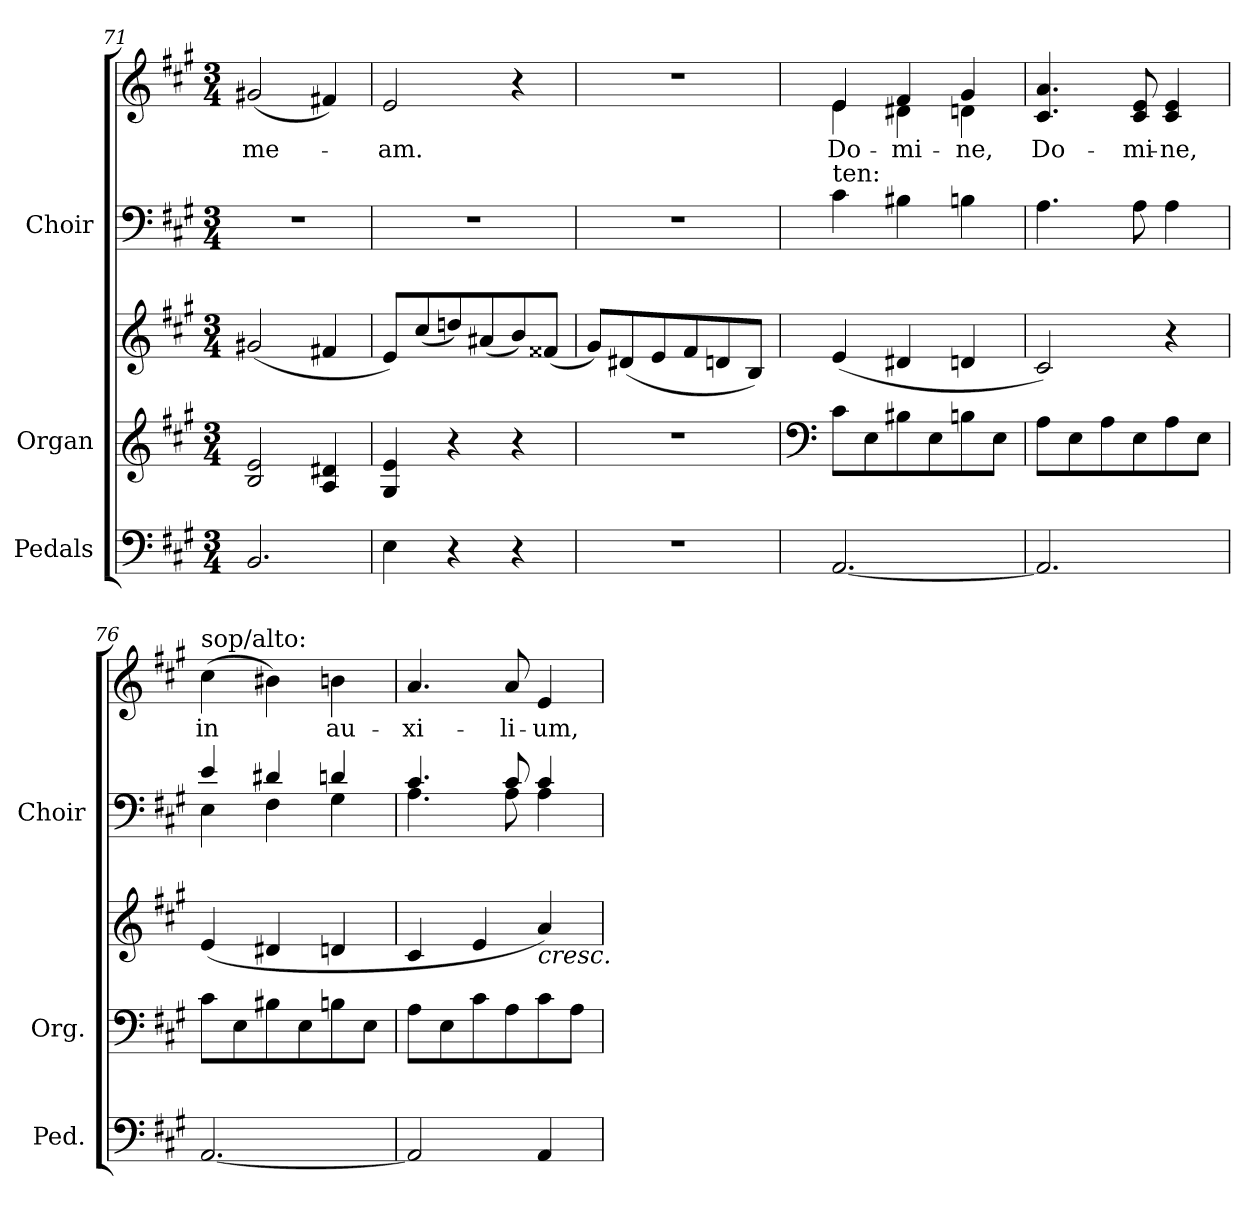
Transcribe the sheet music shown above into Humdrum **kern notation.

**kern	**kern	**kern	**dynam	**kern	**kern	**text
*part3	*part2	*part2	*part2	*part1	*part1	*part1
*staff5	*staff4	*staff3	*staff3/4	*staff2	*staff1	*staff1
*I"Pedals	*I"Organ	*	*	*I"Choir	*	*
*I'Ped.	*I'Org.	*	*	*I'Choir	*	*
*clefF4	*clefG2	*clefG2	*	*clefF4	*clefG2	*
*k[f#c#g#]	*k[f#c#g#]	*k[f#c#g#]	*	*k[f#c#g#]	*k[f#c#g#]	*
*A:	*A:	*A:	*	*A:	*A:	*
*M3/4	*M3/4	*M3/4	*	*M3/4	*M3/4	*
=71	=71	=71	=71	=71	=71	=71
!	!	!	!	!LO:N:vis=1	!	!
!	!	!	!	!	!	!LO:LY:b:color=#000000
2.BBi/	2Bi/ 2ei	(2g#Xi/	.	2.r	(2g#Xi/	me-
.	4Ai/ 4d#Xi	4f#Xi/	.	.	4f#Xi/)	.
=72	=72	=72	=72	=72	=72	=72
!	!	!	!	!LO:N:vis=1	!	!
!	!	!	!	!	!	!LO:LY:b:color=#000000
4Ei\	4G#i/ 4ei	8ei/L)	.	2.r	2ei/	-am.
.	.	(8cc#i/	.	.	.	.
4r	4r	8ddni/)	.	.	.	.
.	.	(8a#Xi/	.	.	.	.
4r	4r	8bi/)	.	.	4r	.
.	.	(8f##Xi/J	.	.	.	.
=73	=73	=73	=73	=73	=73	=73
!LO:N:vis=1	!LO:N:vis=1	!	!	!LO:N:vis=1	!LO:N:vis=1	!
2.r	2.r	8g#i/L)	.	2.r	2.r	.
.	.	(8d#Xi/	.	.	.	.
.	.	8ei/	.	.	.	.
.	.	8f#i/	.	.	.	.
.	.	8dni/	.	.	.	.
.	.	8Bi/J)	.	.	.	.
=74	=74	=74	=74	=74	=74	=74
*	*clefF4	*	*	*	*	*
!	!	!	!	!LO:TX:a:t=ten&colon;	!	!
!	!	!	!	!	!	!LO:LY:b:color=#000000
*	*	*	*	*	*^	*
[2.AAi/	8c#i\L	(4ei/	.	4c#i\	4ei/	4ei\	Do-
.	8Ei\	.	.	.	.	.	.
!	!	!	!	!	!	!	!LO:LY:b:color=#000000
.	8B#Xi\	4d#Xi/	.	4B#Xi\	4f#i/	4d#Xi\	-mi-
.	8Ei\	.	.	.	.	.	.
!	!	!	!	!	!	!	!LO:LY:b:color=#000000
.	8Bni\	4dni/	.	4Bni\	4g#i/	4dni\	-ne,
.	8Ei\J	.	.	.	.	.	.
*	*	*	*	*	*v	*v	*
=75	=75	=75	=75	=75	=75	=75
!	!	!	!	!	!	!LO:LY:b:color=#000000
2.AAi/]	8Ai\L	2c#i/)	.	4.Ai\	4.c#i/ 4.ai	Do-
.	8Ei\	.	.	.	.	.
.	8Ai\	.	.	.	.	.
!	!	!	!	!	!	!LO:LY:b:color=#000000
.	8Ei\	.	.	8Ai\	8c#i/ 8ei	-mi-
!	!	!	!	!	!	!LO:LY:b:color=#000000
.	8Ai\	4r	.	4Ai\	4c#i/ 4ei	-ne,
.	8Ei\J	.	.	.	.	.
=76	=76	=76	=76	=76	=76	=76
*	*	*	*	*^	*	*
!	!	!	!	!	!	!LO:TX:a:t=sop/alto&colon;	!
!	!	!	!	!	!	!	!LO:LY:b:color=#000000
[2.AAi/	8c#i\L	(4ei/	.	4ei/	4Ei\	(4cc#i\	in
.	8Ei\	.	.	.	.	.	.
.	8B#Xi\	4d#Xi/	.	4d#Xi/	4F#i\	4b#Xi\)	.
.	8Ei\	.	.	.	.	.	.
!	!	!	!	!	!	!	!LO:LY:b:color=#000000
.	8Bni\	4dni/	.	4dni/	4G#i\	4bni\	au-
.	8Ei\J	.	.	.	.	.	.
!!LO:LB:g=z
=77	=77	=77	=77	=77	=77	=77	=77
!	!	!	!	!	!	!	!LO:LY:b:color=#000000
2AAi/]	8Ai\L	4c#i/	.	4.c#i/	4.Ai\	4.ai/	-xi-
.	8Ei\	.	[	.	.	.	.
.	8c#i\	4ei/	.	.	.	.	.
!	!	!	!	!	!	!	!LO:LY:b:color=#000000
.	8Ai\	.	.	8c#i/	8Ai\	8ai/	-li-
!	!	!	!LO:HP:b	!	!	!	!
!	!	!	!	!	!	!	!LO:LY:b:color=#000000
4AAi/	8c#i\	4ai/)	<	4c#i/	4Ai\	4ei/	-um,
.	8Ai\J	.	.	.	.	.	.
*	*	*	*	*v	*v	*	*
=	=	=	=	=	=	=
*-	*-	*-	*-	*-	*-	*-
